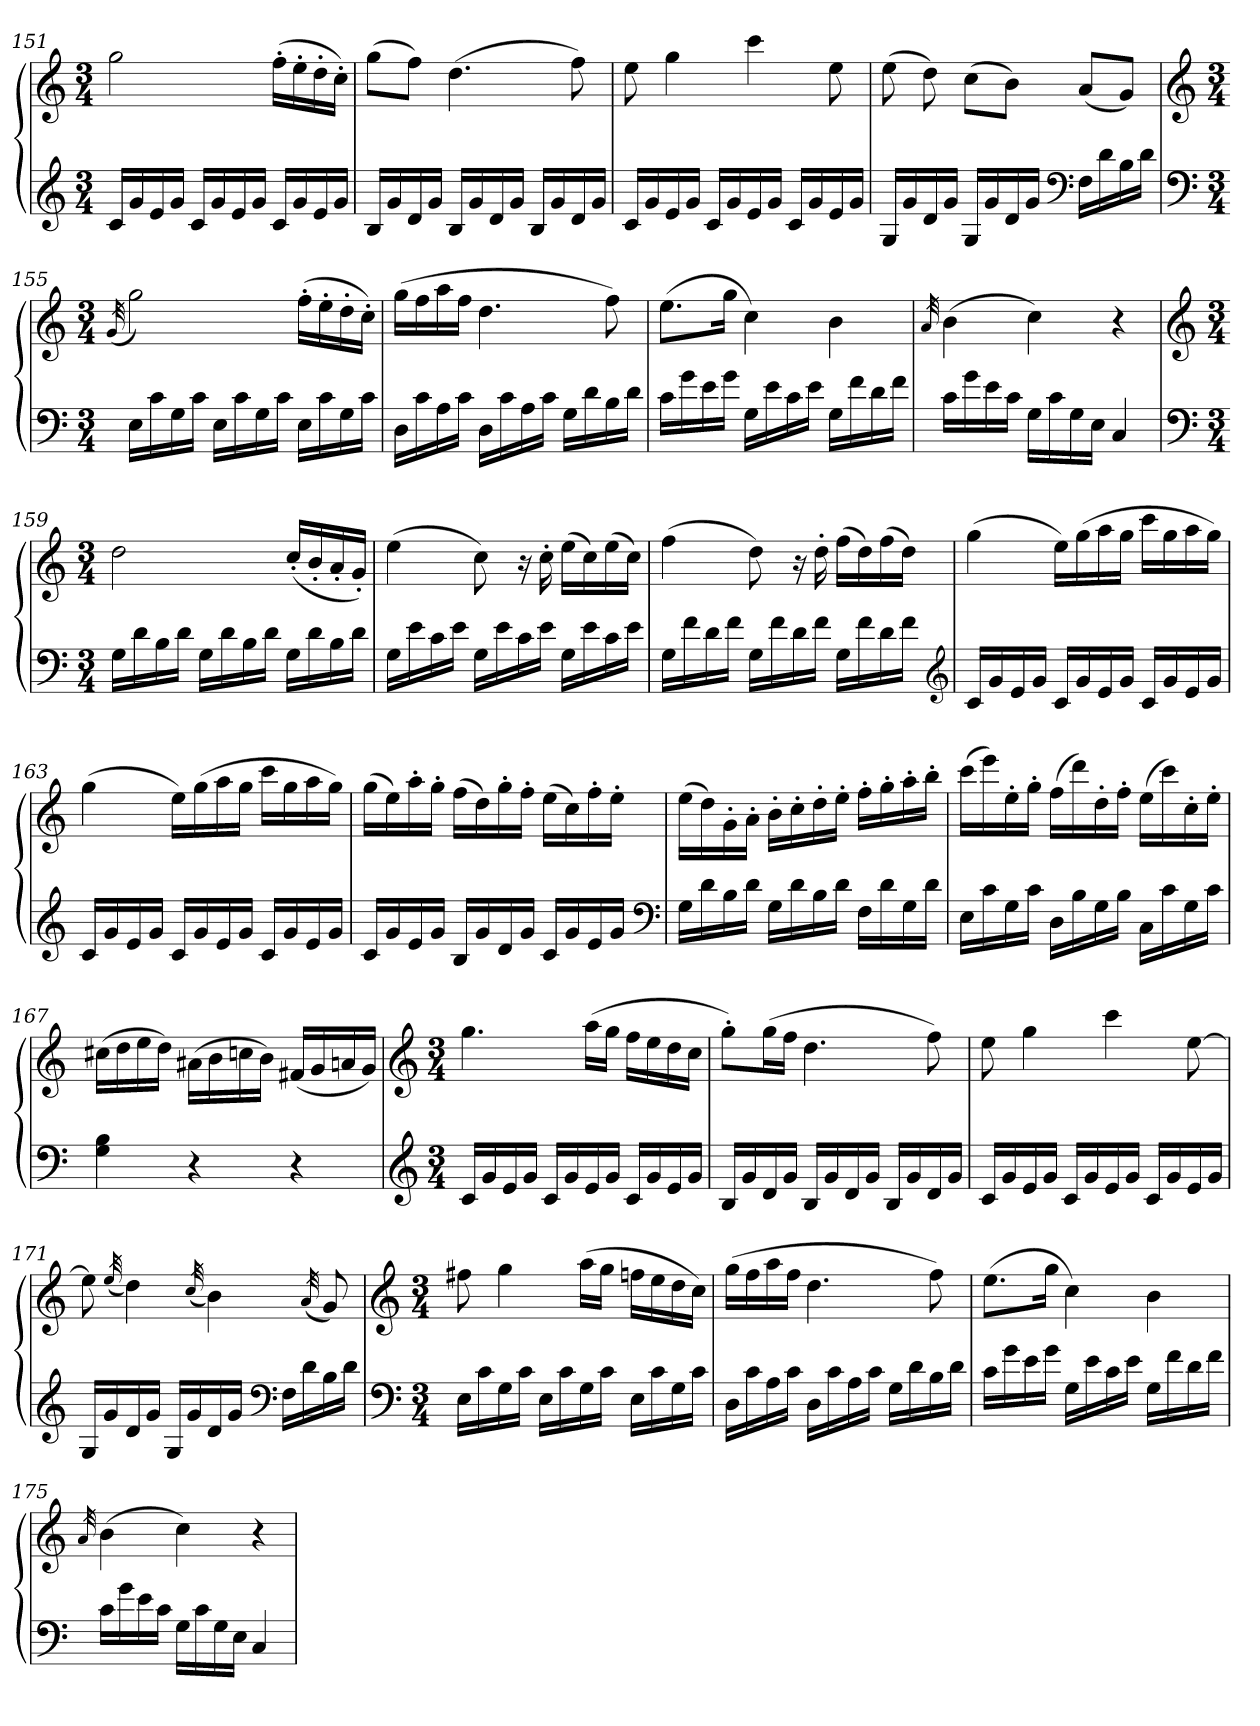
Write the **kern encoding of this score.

**kern	**kern
*part1	*part1
*staff2	*staff1
*clefG2	*clefG2
*k[]	*k[]
*M3/4	*M3/4
=151	=151
16cLL	2gg
16g	.
16e	.
16gJJ	.
16cLL	.
16g	.
16e	.
16gJJ	.
16cLL	(16ff'LL
16g	16ee'
16e	16dd'
16gJJ	16cc'JJ)
=152	=152
16BLL	(8ggL
16g	.
16d	8ffJ)
16gJJ	.
16BLL	(4.dd
16g	.
16d	.
16gJJ	.
16BLL	.
16g	.
16d	8ff)
16gJJ	.
=153	=153
16cLL	8ee
16g	.
16e	4gg
16gJJ	.
16cLL	.
16g	.
16e	4ccc
16gJJ	.
16cLL	.
16g	.
16e	8ee
16gJJ	.
=154	=154
16GLL	(8ee
16g	.
16d	8dd)
16gJJ	.
16GLL	(8ccL
16g	.
16d	8bJ)
16gJJ	.
*clefF4	*
16FLL	(8aL
16d	.
16B	8gJ)
16dJJ	.
=155	=155
*clefF4	*clefG2
*k[]	*k[]
*M3/4	*M3/4
.	(32qg
16ELL	2gg)
16c	.
16G	.
16cJJ	.
16ELL	.
16c	.
16G	.
16cJJ	.
16ELL	(16ff'LL
16c	16ee'
16G	16dd'
16cJJ	16cc'JJ)
=156	=156
16DLL	(16ggLL
16c	16ff
16A	16aa
16cJJ	16ffJJ
16DLL	4.dd
16c	.
16A	.
16cJJ	.
16GLL	.
16d	.
16B	8ff)
16dJJ	.
=157	=157
16cLL	(8.eeL
16g	.
16e	.
16gJJ	16ggJk
16GLL	4cc)
16e	.
16c	.
16eJJ	.
16GLL	4b
16f	.
16d	.
16fJJ	.
=158	=158
.	32qa
16cLL	(4b
16g	.
16e	.
16cJJ	.
16GLL	4cc)
16c	.
16G	.
16EJJ	.
4C	4r
=159	=159
*clefF4	*clefG2
*k[]	*k[]
*M3/4	*M3/4
16GLL	2dd
16d	.
16B	.
16dJJ	.
16GLL	.
16d	.
16B	.
16dJJ	.
16GLL	(16cc'LL
16d	16b'
16B	16a'
16dJJ	16g'JJ)
=160	=160
16GLL	(4ee
16e	.
16c	.
16eJJ	.
16GLL	8cc)
16e	.
16c	16r
16eJJ	16cc'
16GLL	(16eeLL
16e	16cc)
16c	(16ee
16eJJ	16ccJJ)
=161	=161
16GLL	(4ff
16f	.
16d	.
16fJJ	.
16GLL	8dd)
16f	.
16d	16r
16fJJ	16dd'
16GLL	(16ffLL
16f	16dd)
16d	(16ff
16fJJ	16ddJJ)
*clefG2	*
=162	=162
16cLL	(4gg
16g	.
16e	.
16gJJ	.
16cLL	16eeLL)
16g	(16gg
16e	16aa
16gJJ	16ggJJ
16cLL	16cccLL
16g	16gg
16e	16aa
16gJJ	16ggJJ)
=163	=163
16cLL	(4gg
16g	.
16e	.
16gJJ	.
16cLL	16eeLL)
16g	(16gg
16e	16aa
16gJJ	16ggJJ
16cLL	16cccLL
16g	16gg
16e	16aa
16gJJ	16ggJJ)
=164	=164
16cLL	(16ggLL
16g	16ee)
16e	16aa'
16gJJ	16gg'JJ
16BLL	(16ffLL
16g	16dd)
16d	16gg'
16gJJ	16ff'JJ
16cLL	(16eeLL
16g	16cc)
16e	16ff'
16gJJ	16ee'JJ
*clefF4	*
=165	=165
16GLL	(16eeLL
16d	16dd)
16B	16g'
16dJJ	16a'JJ
16GLL	16b'LL
16d	16cc'
16B	16dd'
16dJJ	16ee'JJ
16FLL	16ff'LL
16d	16gg'
16G	16aa'
16dJJ	16bb'JJ
=166	=166
16ELL	(16cccLL
16c	16eee)
16G	16ee'
16cJJ	16gg'JJ
16DLL	(16ffLL
16B	16ddd)
16G	16dd'
16BJJ	16ff'JJ
16CLL	(16eeLL
16c	16ccc)
16G	16cc'
16cJJ	16ee'JJ
=167	=167
4G 4B	(16cc#XLL
.	16dd
.	16ee
.	16ddJJ)
4r	(16a#XLL
.	16b
.	16ccn
.	16bJJ)
4r	(16f#XLL
.	16g
.	16an
.	16gJJ)
=168	=168
*clefG2	*clefG2
*k[]	*k[]
*M3/4	*M3/4
16cLL	4.gg
16g	.
16e	.
16gJJ	.
16cLL	.
16g	.
16e	(16aaLL
16gJJ	16ggJJ
16cLL	16ffLL
16g	16ee
16e	16dd
16gJJ	16ccJJ
=169	=169
16BLL	8gg'L)
16g	.
16d	(16ggL
16gJJ	16ffJJ
16BLL	4.dd
16g	.
16d	.
16gJJ	.
16BLL	.
16g	.
16d	8ff)
16gJJ	.
=170	=170
16cLL	8ee
16g	.
16e	4gg
16gJJ	.
16cLL	.
16g	.
16e	4ccc
16gJJ	.
16cLL	.
16g	.
16e	[8ee
16gJJ	.
=171	=171
16GLL	8ee]
16g	.
.	(32qee
16d	4dd)
16gJJ	.
16GLL	.
16g	.
.	(32qcc
16d	4b)
16gJJ	.
*clefF4	*
16FLL	.
16d	.
.	(32qa
16B	8g)
16dJJ	.
=172	=172
*clefF4	*clefG2
*k[]	*k[]
*M3/4	*M3/4
16ELL	8ff#X
16c	.
16G	4gg
16cJJ	.
16ELL	.
16c	.
16G	(16aaLL
16cJJ	16ggJJ
16ELL	16ffnLL
16c	16ee
16G	16dd
16cJJ	16ccJJ)
=173	=173
16DLL	(16ggLL
16c	16ff
16A	16aa
16cJJ	16ffJJ
16DLL	4.dd
16c	.
16A	.
16cJJ	.
16GLL	.
16d	.
16B	8ff)
16dJJ	.
=174	=174
16cLL	(8.eeL
16g	.
16e	.
16gJJ	16ggJk
16GLL	4cc)
16e	.
16c	.
16eJJ	.
16GLL	4b
16f	.
16d	.
16fJJ	.
=175	=175
.	32qa
16cLL	(4b
16g	.
16e	.
16cJJ	.
16GLL	4cc)
16c	.
16G	.
16EJJ	.
4C	4r
=	=
*-	*-
